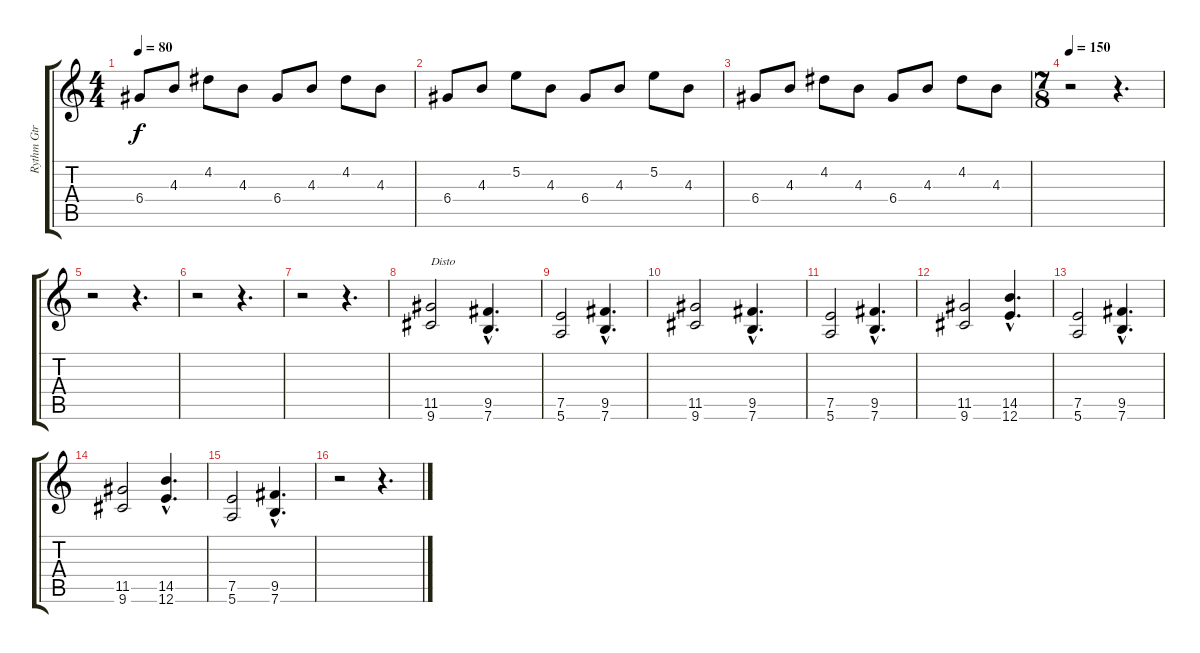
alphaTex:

\track ("Rythm Gtr" "Rythm Gtr") {instrument distortionguitar}
\staff {score tabs}
\tuning (E4 B3 G3 D3 A2 E2) {hide}
\ts (4 4)
\tempo 80
\clef g2
\ks c
6.4.8{dy f} 4.3.8 4.2.8 4.3.8 6.4.8 4.3.8 4.2.8 4.3.8 |
6.4.8 4.3.8 5.2.8 4.3.8 6.4.8 4.3.8 5.2.8 4.3.8 |
6.4.8 4.3.8 4.2.8 4.3.8 6.4.8 4.3.8 4.2.8 4.3.8 |
\ts (7 8)
\tempo 150
r.2 r.4{d} |
r.2 r.4{d} |
r.2 r.4{d} |
r.2 r.4{d} |
(11.5 9.6).2{txt "Disto" instrument distortionguitar} (9.5{hac} 7.6{hac}).4{d} |
(7.5 5.6).2 (9.5{hac} 7.6{hac}).4{d} |
(11.5 9.6).2 (9.5{hac} 7.6{hac}).4{d} |
(7.5 5.6).2 (9.5{hac} 7.6{hac}).4{d} |
(11.5 9.6).2 (14.5{hac} 12.6{hac}).4{d} |
(7.5 5.6).2 (9.5{hac} 7.6{hac}).4{d} |
(11.5 9.6).2 (14.5{hac} 12.6{hac}).4{d} |
(7.5 5.6).2 (9.5{hac} 7.6{hac}).4{d} |
r.2 r.4{d}
